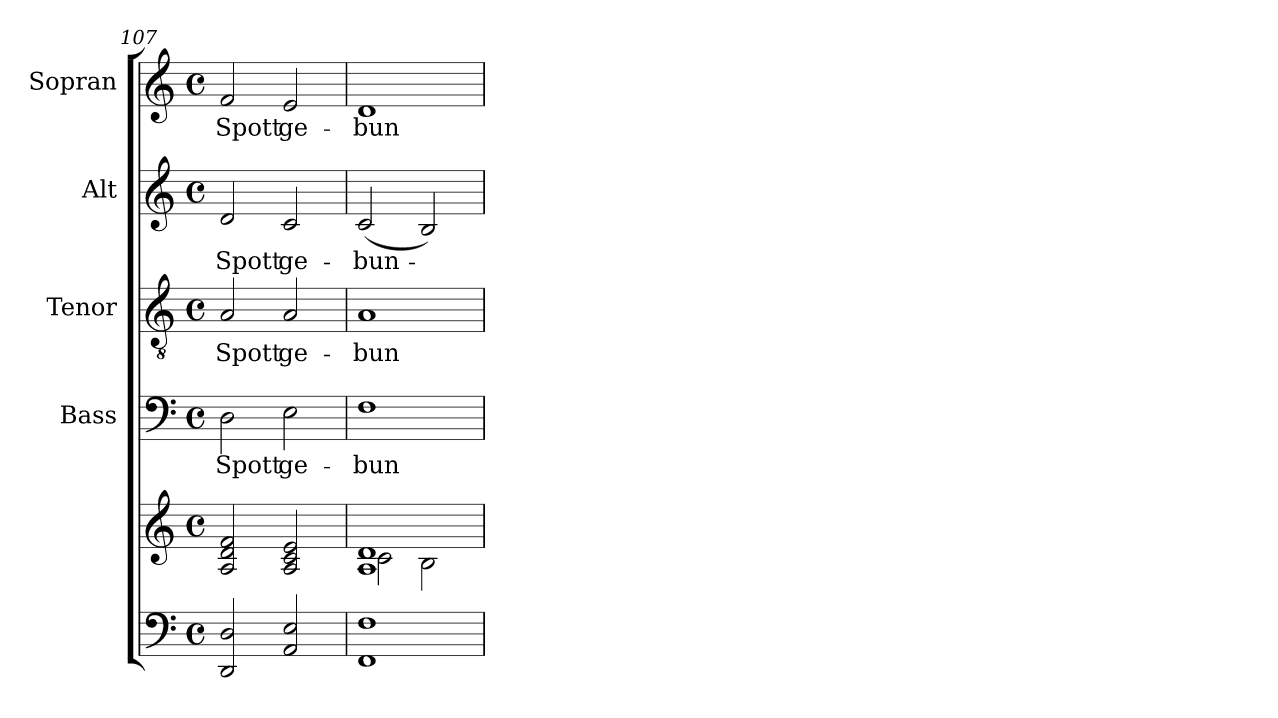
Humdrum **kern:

**kern	**kern	**kern	**text	**kern	**text	**kern	**text	**kern	**text
*part5	*part5	*part4	*part4	*part3	*part3	*part2	*part2	*part1	*part1
*staff6	*staff5	*staff4	*staff4	*staff3	*staff3	*staff2	*staff2	*staff1	*staff1
*	*	*I"Bass	*	*I"Tenor	*	*I"Alt	*	*I"Sopran	*
*	*	*I'B.	*	*I'T.	*	*I'A.	*	*I'S.	*
*clefF4	*clefG2	*clefF4	*	*clefGv2	*	*clefG2	*	*clefG2	*
*k[]	*k[]	*k[]	*	*k[]	*	*k[]	*	*k[]	*
*C:	*C:	*C:	*	*C:	*	*C:	*	*C:	*
*M4/4	*M4/4	*M4/4	*	*M4/4	*	*M4/4	*	*M4/4	*
*met(c)	*met(c)	*met(c)	*	*met(c)	*	*met(c)	*	*met(c)	*
=107	=107	=107	=107	=107	=107	=107	=107	=107	=107
!	!	!	!LO:LY:b	!	!LO:LY:b	!	!LO:LY:b	!	!LO:LY:b
2DD/ 2D/	2A/ 2d/ 2f/	2D\	Spott	2A/	Spott	2d/	Spott	2f/	Spott
!	!	!	!LO:LY:b	!	!LO:LY:b	!	!LO:LY:b	!	!LO:LY:b
2AA/ 2E/	2A/ 2c/ 2e/	2E\	ge-	2A/	ge-	2c/	ge-	2e/	ge-
=108	=108	=108	=108	=108	=108	=108	=108	=108	=108
*	*^	*	*	*	*	*	*	*	*
!	!	!	!	!LO:LY:b	!	!LO:LY:b	!	!LO:LY:b	!	!LO:LY:b
1FF 1F	1A 1d	2c\	1F	-bun-	1A	-bun-	(<2c/	-bun-	1d	-bun-
.	.	2B\	.	.	.	.	2B/)	.	.	.
*	*v	*v	*	*	*	*	*	*	*	*
=	=	=	=	=	=	=	=	=	=
*-	*-	*-	*-	*-	*-	*-	*-	*-	*-
